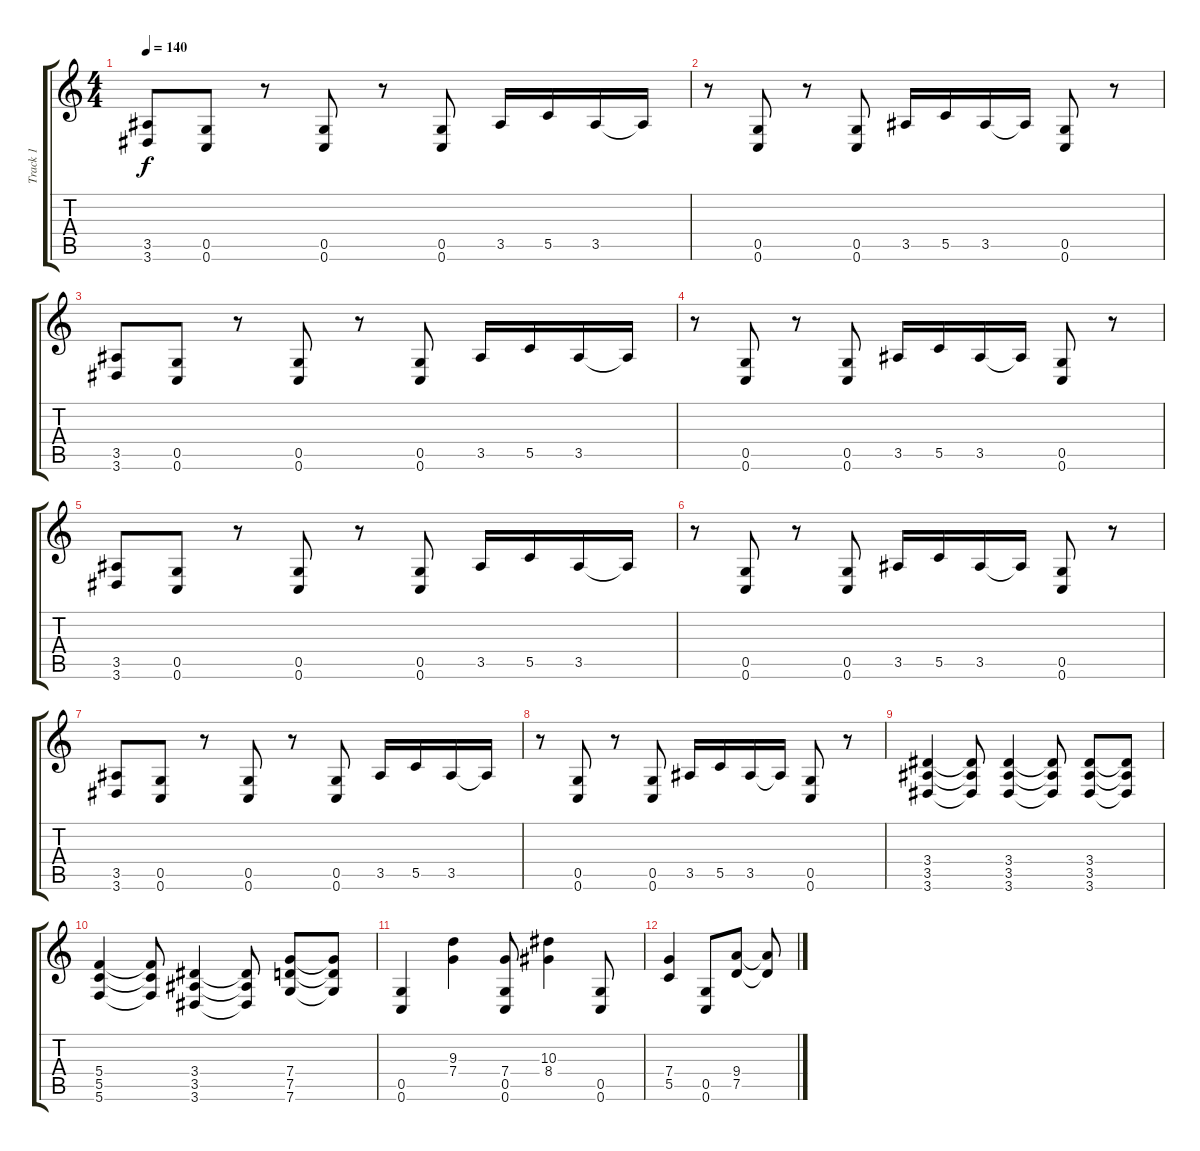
\track ("Track 1" "Track 1") {instrument distortionguitar}
\staff {score tabs}
\tuning (D4 A3 F3 C3 G2 C2) {hide}
\ts (4 4)
\tempo 140
\clef g2
\ks c
(3.5 3.6).8{dy f} (0.5 0.6).8 r.8 (0.5 0.6).8 r.8 (0.5 0.6).8 3.5.16 5.5.16 3.5.16 3.5{t}.16 |
r.8 (0.5 0.6).8 r.8 (0.5 0.6).8 3.5.16 5.5.16 3.5.16 3.5{t}.16 (0.5 0.6).8 r.8 |
(3.5 3.6).8 (0.5 0.6).8 r.8 (0.5 0.6).8 r.8 (0.5 0.6).8 3.5.16 5.5.16 3.5.16 3.5{t}.16 |
r.8 (0.5 0.6).8 r.8 (0.5 0.6).8 3.5.16 5.5.16 3.5.16 3.5{t}.16 (0.5 0.6).8 r.8 |
(3.5 3.6).8 (0.5 0.6).8 r.8 (0.5 0.6).8 r.8 (0.5 0.6).8 3.5.16 5.5.16 3.5.16 3.5{t}.16 |
r.8 (0.5 0.6).8 r.8 (0.5 0.6).8 3.5.16 5.5.16 3.5.16 3.5{t}.16 (0.5 0.6).8 r.8 |
(3.5 3.6).8 (0.5 0.6).8 r.8 (0.5 0.6).8 r.8 (0.5 0.6).8 3.5.16 5.5.16 3.5.16 3.5{t}.16 |
r.8 (0.5 0.6).8 r.8 (0.5 0.6).8 3.5.16 5.5.16 3.5.16 3.5{t}.16 (0.5 0.6).8 r.8 |
(3.4 3.5 3.6).4 (3.4{t} 3.5{t} 3.6{t}).8 (3.4 3.5 3.6).4 (3.4{t} 3.5{t} 3.6{t}).8 (3.4 3.5 3.6).8 (3.4{t} 3.5{t} 3.6{t}).8 |
(5.4 5.5 5.6).4 (5.4{t} 5.5{t} 5.6{t}).8 (3.4 3.5 3.6).4 (3.4{t} 3.5{t} 3.6{t}).8 (7.4 7.5 7.6).8 (7.4{t} 7.5{t} 7.6{t}).8 |
(0.5 0.6).4 (9.3 7.4).4 (7.4 0.5 0.6).8 (10.3 8.4).4 (0.5 0.6).8 |
(7.4 5.5).4 (0.5 0.6).8 (9.4 7.5).8 (9.4{t} 7.5{t}).8
